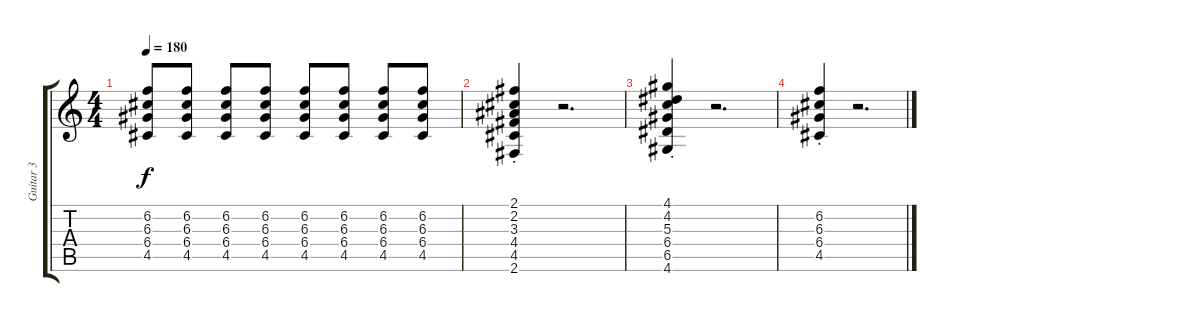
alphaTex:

\track ("Guitar 3" "Guitar 3") {instrument distortionguitar}
\staff {score tabs}
\tuning (E4 B3 G3 D3 A2 E2) {hide}
\ts (4 4)
\tempo 180
\clef g2
\ks c
(6.2 6.3 6.4 4.5).8{dy f} (6.2 6.3 6.4 4.5).8 (6.2 6.3 6.4 4.5).8 (6.2 6.3 6.4 4.5).8 (6.2 6.3 6.4 4.5).8 (6.2 6.3 6.4 4.5).8 (6.2 6.3 6.4 4.5).8 (6.2 6.3 6.4 4.5).8 |
(2.1{st} 2.2{st} 3.3{st} 4.4{st} 4.5{st} 2.6{st}).4 r.2{d} |
(4.1{st} 4.2{st} 5.3{st} 6.4{st} 6.5{st} 4.6{st}).4 r.2{d} |
(6.2{st} 6.3{st} 6.4{st} 4.5{st}).4 r.2{d}
